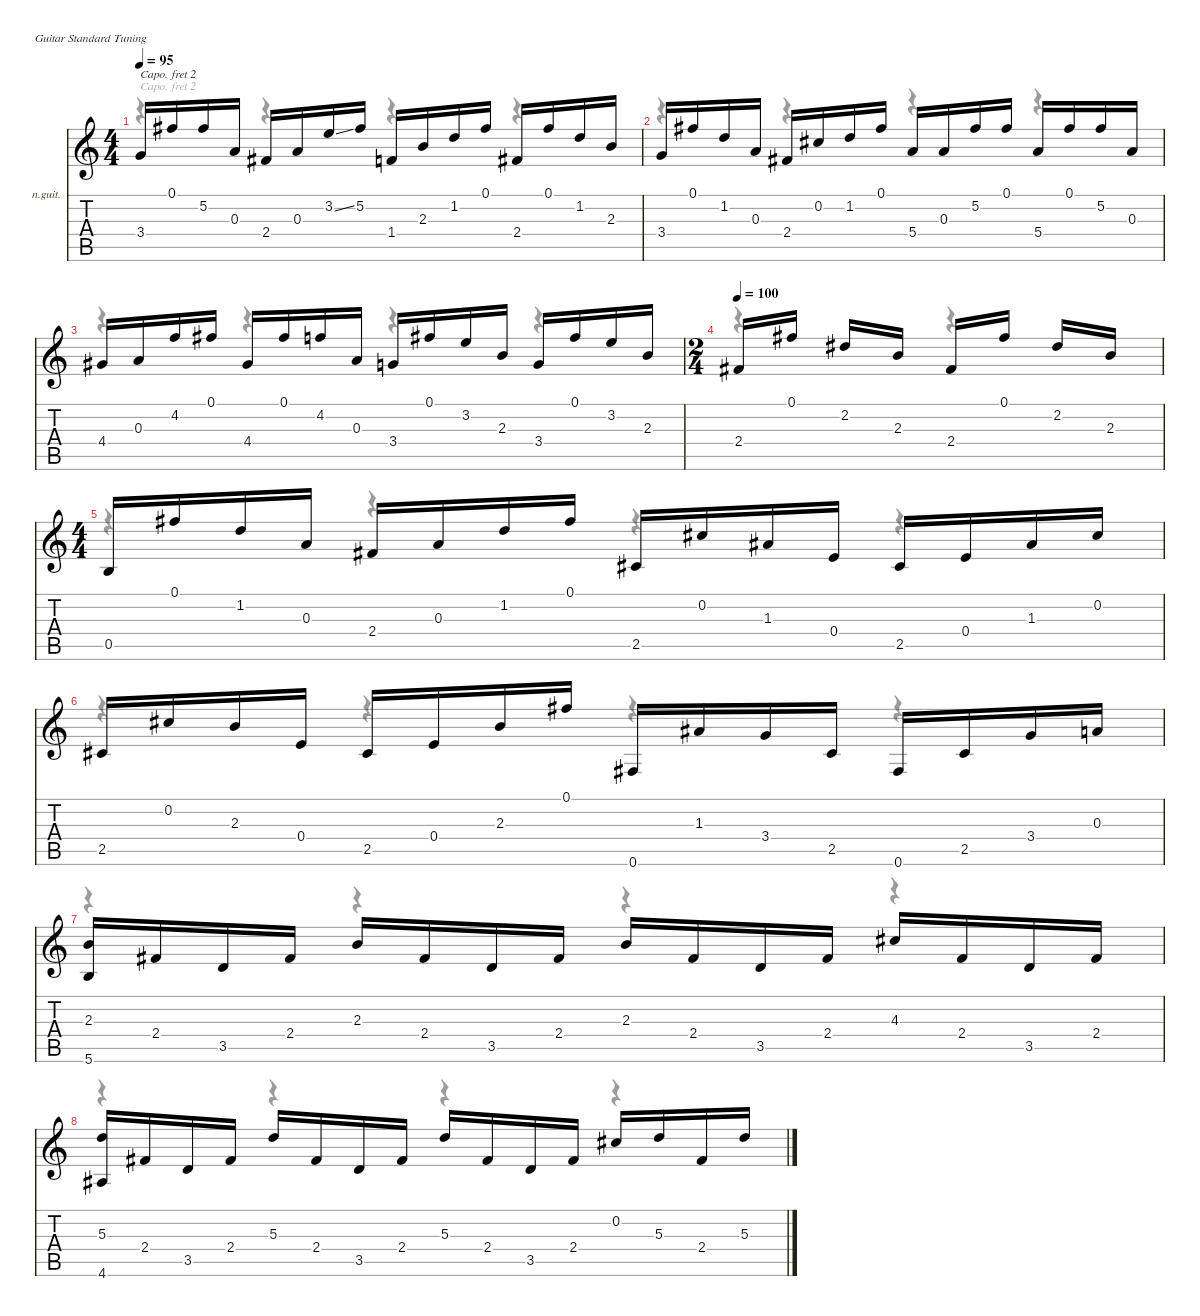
\defaultSystemsLayout 4
\hideDynamics
\bracketExtendMode nobrackets
\firstSystemTrackNameOrientation horizontal
\otherSystemsTrackNameOrientation horizontal
\track ("Track 1" "n.guit.") {instrument acousticguitarnylon}
\staff {score tabs}
\capo 2
\tuning (E4 B3 G3 D3 A2 E2)
\voice
\ts (4 4)
\beaming (8 2 2 2 2)
\tempo 95
\clef g2
\ks c
3.4.16{dy f beam Up} 0.1{acc #}.16{beam Up} 5.2{acc #}.16{beam Up} 0.3.16{beam Up} 2.4{acc #}.16{beam Up} 0.3.16{beam Up} 3.2{ss}.16{beam Up} 5.2{acc #}.16{beam Up} 1.4.16{beam Up} 2.3.16{beam Up} 1.2.16{beam Up} 0.1{acc #}.16{beam Up} 2.4{acc #}.16{beam Up} 0.1{acc #}.16{beam Up} 1.2.16{beam Up} 2.3.16{beam Up} |
3.4.16{beam Up} 0.1{acc #}.16{beam Up} 1.2.16{beam Up} 0.3.16{beam Up} 2.4{acc #}.16{beam Up} 0.2{acc #}.16{beam Up} 1.2.16{beam Up} 0.1{acc #}.16{beam Up} 5.4.16{beam Up} 0.3.16{beam Up} 5.2{acc #}.16{beam Up} 0.1{acc #}.16{beam Up} 5.4.16{beam Up} 0.1{acc #}.16{beam Up} 5.2{acc #}.16{beam Up} 0.3.16{beam Up} |
4.4{acc #}.16{beam Up} 0.3.16{beam Up} 4.2.16{beam Up} 0.1{acc #}.16{beam Up} 4.4{acc #}.16{beam Up} 0.1{acc #}.16{beam Up} 4.2.16{beam Up} 0.3.16{beam Up} 3.4.16{beam Up} 0.1{acc #}.16{beam Up} 3.2.16{beam Up} 2.3.16{beam Up} 3.4.16{beam Up} 0.1{acc #}.16{beam Up} 3.2.16{beam Up} 2.3.16{beam Up} |
\ts (2 4)
\beaming (8 1 1 1 1)
\tempo 100
2.4{acc #}.16{beam Up} 0.1{acc #}.16{beam Up} 2.2{acc #}.16{beam Up} 2.3.16{beam Up} 2.4{acc #}.16{beam Up} 0.1{acc #}.16{beam Up} 2.2{acc #}.16{beam Up} 2.3.16{beam Up} |
\ts (4 4)
\beaming (8 2 2 2 2)
0.5.16{beam Up} 0.1{acc #}.16{beam Up} 1.2.16{beam Up} 0.3.16{beam Up} 2.4{acc #}.16{beam Up} 0.3.16{beam Up} 1.2.16{beam Up} 0.1{acc #}.16{beam Up} 2.5{acc #}.16{beam Up} 0.2{acc #}.16{beam Up} 1.3{acc #}.16{beam Up} 0.4.16{beam Up} 2.5{acc #}.16{beam Up} 0.4.16{beam Up} 1.3{acc #}.16{beam Up} 0.2{acc #}.16{beam Up} |
2.5{acc #}.16{beam Up} 0.2{acc #}.16{beam Up} 2.3.16{beam Up} 0.4.16{beam Up} 2.5{acc #}.16{beam Up} 0.4.16{beam Up} 2.3.16{beam Up} 0.1{acc #}.16{beam Up} 0.6{acc #}.16{beam Up} 1.3{acc #}.16{beam Up} 3.4.16{beam Up} 2.5{acc #}.16{beam Up} 0.6{acc #}.16{beam Up} 2.5{acc #}.16{beam Up} 3.4.16{beam Up} 0.3.16{beam Up} |
(2.3 5.6).16{beam Up} 2.4{acc #}.16{beam Up} 3.5.16{beam Up} 2.4{acc #}.16{beam Up} 2.3.16{beam Up} 2.4{acc #}.16{beam Up} 3.5.16{beam Up} 2.4{acc #}.16{beam Up} 2.3.16{beam Up} 2.4{acc #}.16{beam Up} 3.5.16{beam Up} 2.4{acc #}.16{beam Up} 4.3{acc #}.16{beam Up} 2.4{acc #}.16{beam Up} 3.5.16{beam Up} 2.4{acc #}.16{beam Up} |
(5.3 4.6{acc #}).16{beam Up} 2.4{acc #}.16{beam Up} 3.5.16{beam Up} 2.4{acc #}.16{beam Up} 5.3.16{beam Up} 2.4{acc #}.16{beam Up} 3.5.16{beam Up} 2.4{acc #}.16{beam Up} 5.3.16{beam Up} 2.4{acc #}.16{beam Up} 3.5.16{beam Up} 2.4{acc #}.16{beam Up} 0.2{acc #}.16{beam Up} 5.3.16{beam Up} 2.4{acc #}.16{beam Up} 5.3.16{beam Up}
\voice
\clef g2
\ottava regular
\simile none
\ks c
r.4{dy mf beam Down} r.4{beam Down} r.4{beam Down} r.4{beam Down} |
r.4{beam Down} r.4{beam Down} r.4{beam Down} r.4{beam Down} |
r.4{beam Down} r.4{beam Down} r.4{beam Down} r.4{beam Down} |
r.4{beam Down} r.4{beam Down} |
r.4{beam Down} r.4{beam Down} r.4{beam Down} r.4{beam Down} |
r.4{beam Down} r.4{beam Down} r.4{beam Down} r.4{beam Down} |
r.4{beam Down} r.4{beam Down} r.4{beam Down} r.4{beam Down} |
r.4{beam Down} r.4{beam Down} r.4{beam Down} r.4{beam Down}
